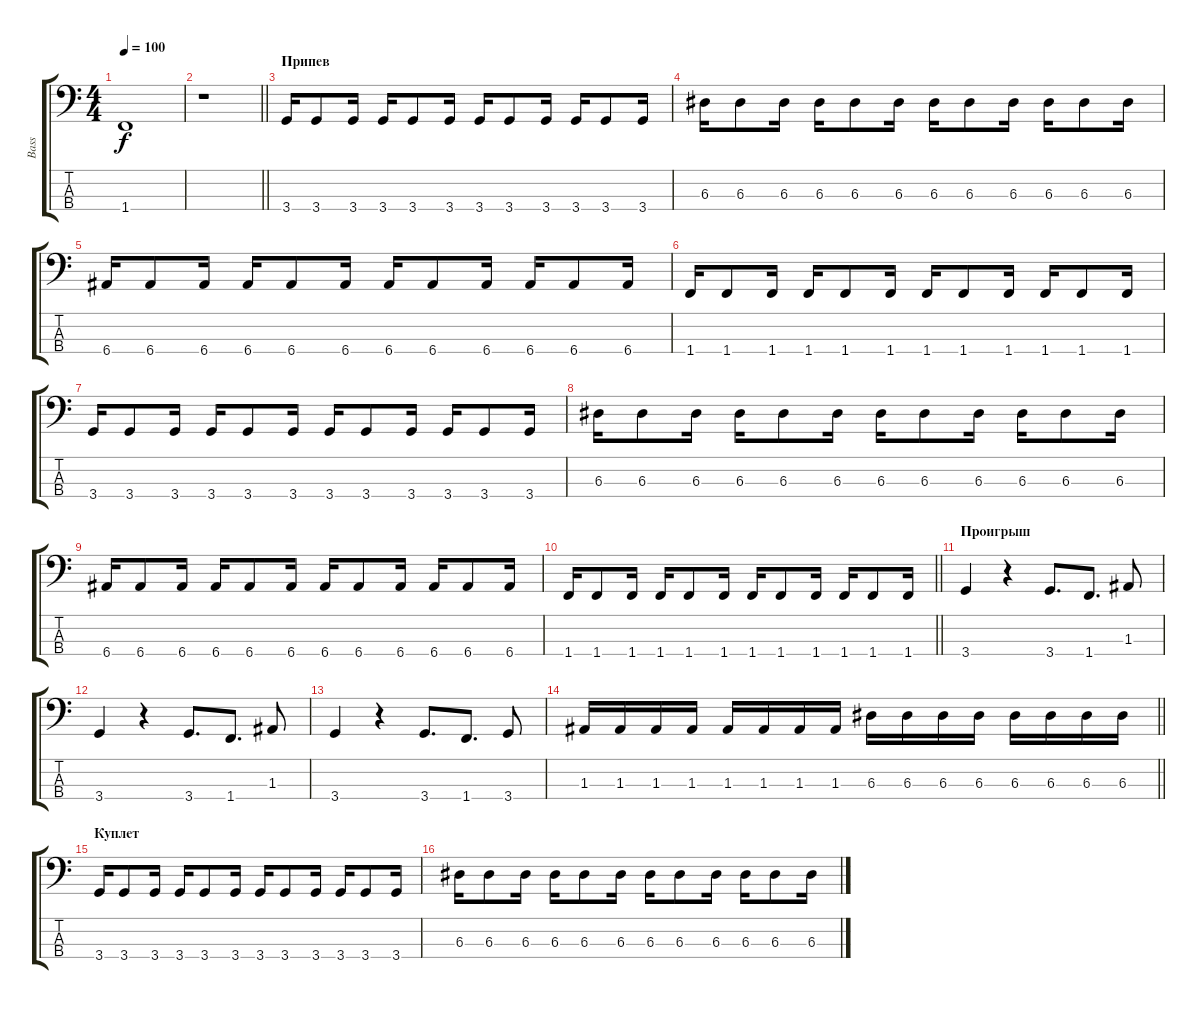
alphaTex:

\track ("Bass" "Bass") {instrument electricbasspick}
\staff {score tabs}
\tuning (G2 D2 A1 E1) {hide}
\ts (4 4)
\tempo 100
\clef f4
\ks c
1.4.1{dy f} |
\barLineRight lightlight
r.1 |
\section ("" "Припев")
3.4.16 3.4.8 3.4.16 3.4.16 3.4.8 3.4.16 3.4.16 3.4.8 3.4.16 3.4.16 3.4.8 3.4.16 |
6.3.16 6.3.8 6.3.16 6.3.16 6.3.8 6.3.16 6.3.16 6.3.8 6.3.16 6.3.16 6.3.8 6.3.16 |
6.4.16 6.4.8 6.4.16 6.4.16 6.4.8 6.4.16 6.4.16 6.4.8 6.4.16 6.4.16 6.4.8 6.4.16 |
1.4.16 1.4.8 1.4.16 1.4.16 1.4.8 1.4.16 1.4.16 1.4.8 1.4.16 1.4.16 1.4.8 1.4.16 |
3.4.16 3.4.8 3.4.16 3.4.16 3.4.8 3.4.16 3.4.16 3.4.8 3.4.16 3.4.16 3.4.8 3.4.16 |
6.3.16 6.3.8 6.3.16 6.3.16 6.3.8 6.3.16 6.3.16 6.3.8 6.3.16 6.3.16 6.3.8 6.3.16 |
6.4.16 6.4.8 6.4.16 6.4.16 6.4.8 6.4.16 6.4.16 6.4.8 6.4.16 6.4.16 6.4.8 6.4.16 |
\barLineRight lightlight
1.4.16 1.4.8 1.4.16 1.4.16 1.4.8 1.4.16 1.4.16 1.4.8 1.4.16 1.4.16 1.4.8 1.4.16 |
\section ("" "Проигрыш")
3.4.4 r.4 3.4.8{d} 1.4.8{d} 1.3.8 |
3.4.4 r.4 3.4.8{d} 1.4.8{d} 1.3.8 |
3.4.4 r.4 3.4.8{d} 1.4.8{d} 3.4.8 |
\barLineRight lightlight
1.3.16 1.3.16 1.3.16 1.3.16 1.3.16 1.3.16 1.3.16 1.3.16 6.3.16 6.3.16 6.3.16 6.3.16 6.3.16 6.3.16 6.3.16 6.3.16 |
\section ("" "Куплет")
3.4.16 3.4.8 3.4.16 3.4.16 3.4.8 3.4.16 3.4.16 3.4.8 3.4.16 3.4.16 3.4.8 3.4.16 |
6.3.16 6.3.8 6.3.16 6.3.16 6.3.8 6.3.16 6.3.16 6.3.8 6.3.16 6.3.16 6.3.8 6.3.16
